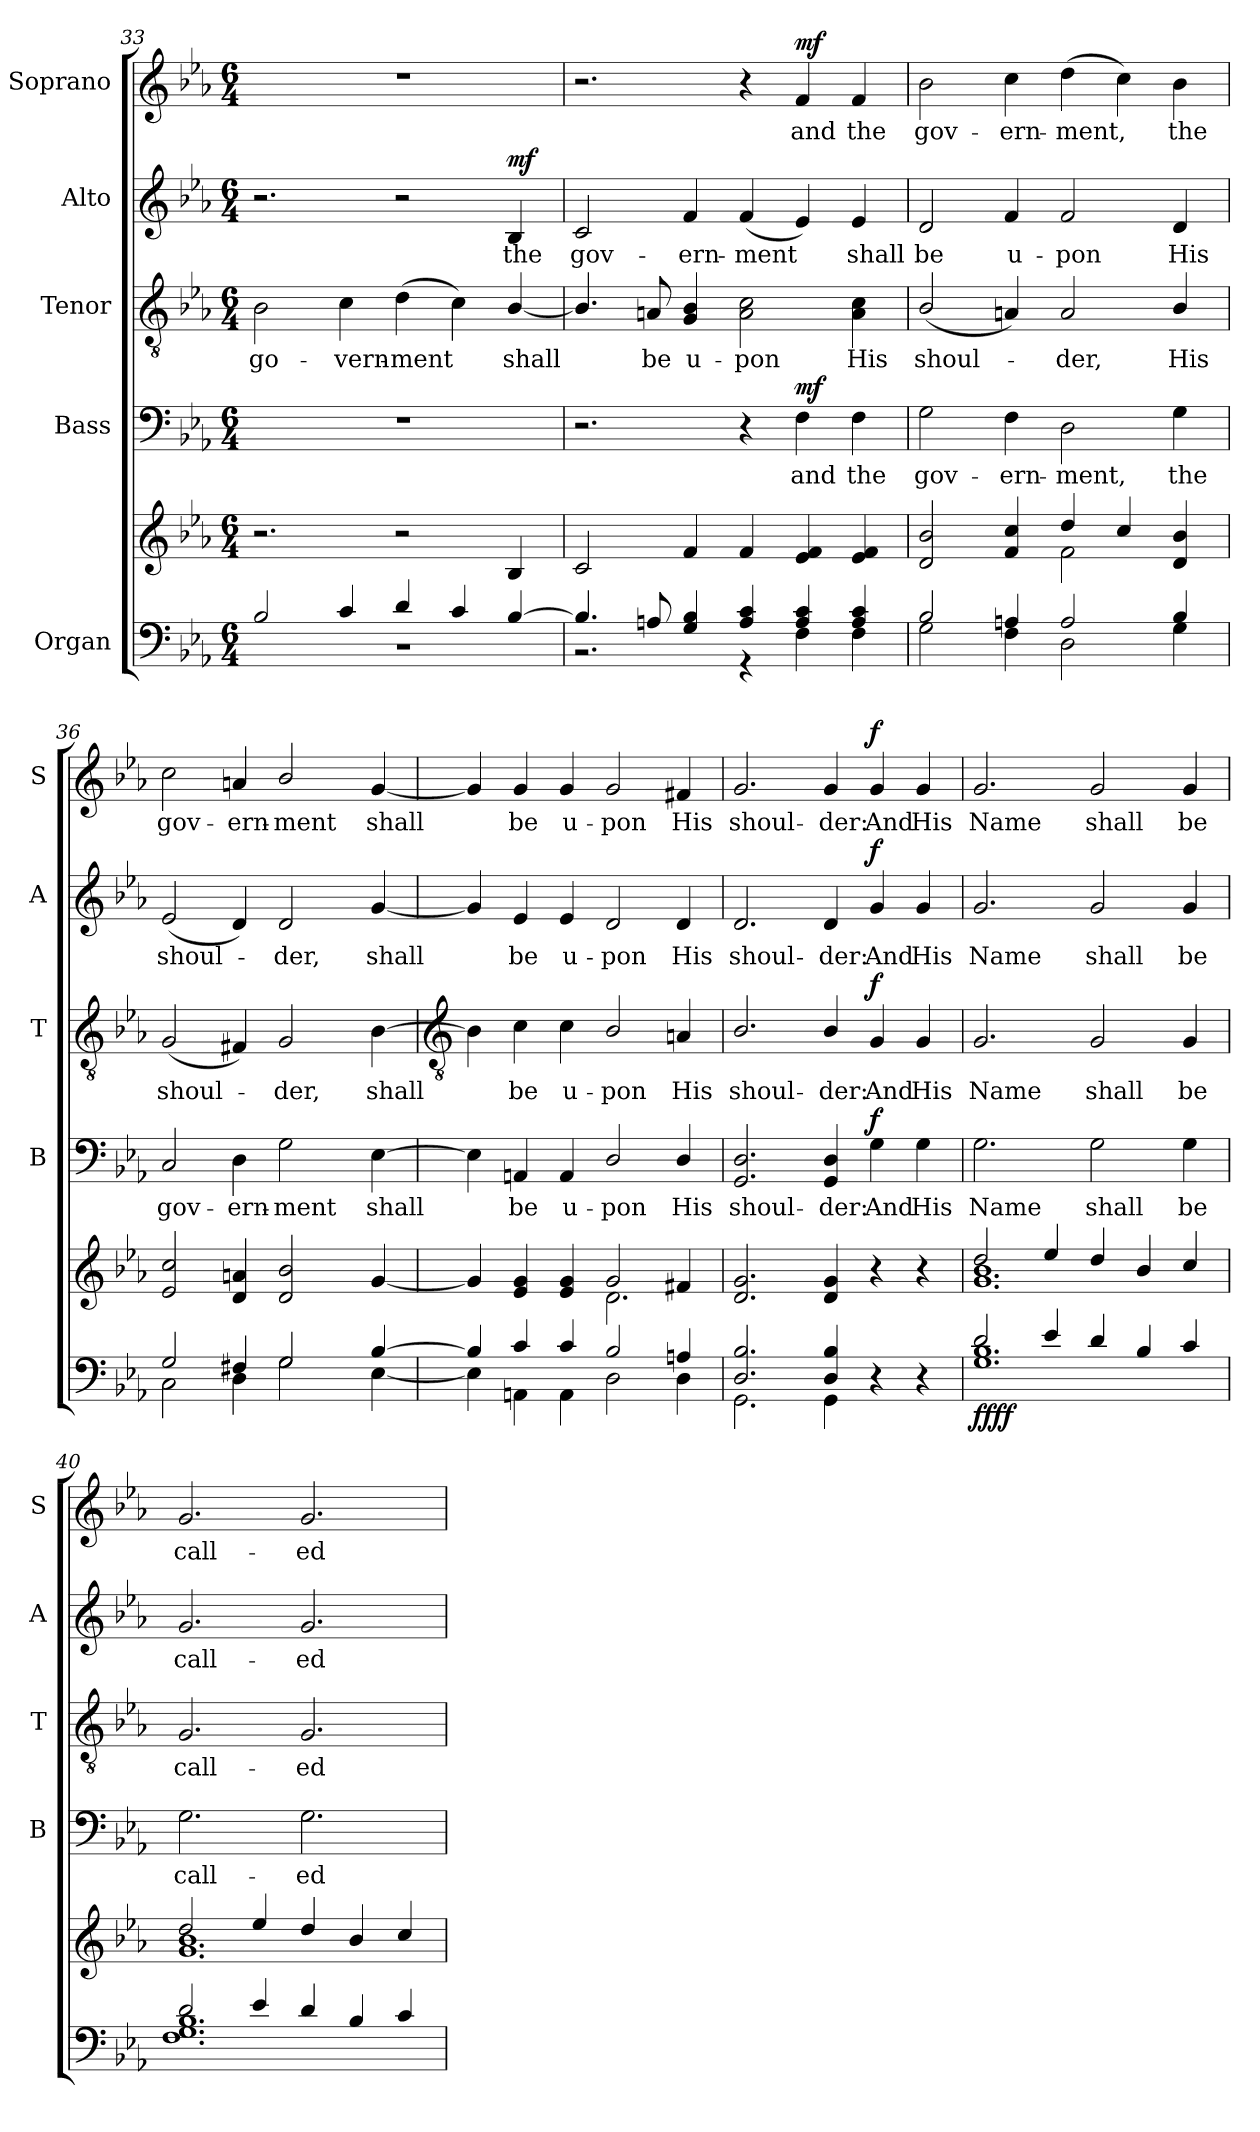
**kern	**kern	**dynam	**kern	**text	**dynam	**kern	**text	**dynam	**kern	**text	**dynam	**kern	**text	**dynam
*part5	*part5	*part5	*part4	*part4	*part4	*part3	*part3	*part3	*part2	*part2	*part2	*part1	*part1	*part1
*staff6	*staff5	*staff5/6	*staff4	*staff4	*staff4	*staff3	*staff3	*staff3	*staff2	*staff2	*staff2	*staff1	*staff1	*staff1
*I"Organ	*	*	*I"Bass	*	*	*I"Tenor	*	*	*I"Alto	*	*	*I"Soprano	*	*
*	*	*	*I'B	*	*	*I'T	*	*	*I'A	*	*	*I'S	*	*
!!LO:LB:g=z
*clefF4	*clefG2	*	*clefF4	*	*	*clefGv2	*	*	*clefG2	*	*	*clefG2	*	*
*k[b-e-a-]	*k[b-e-a-]	*	*k[b-e-a-]	*	*	*k[b-e-a-]	*	*	*k[b-e-a-]	*	*	*k[b-e-a-]	*	*
*E-:	*E-:	*	*E-:	*	*	*E-:	*	*	*E-:	*	*	*E-:	*	*
*M6/4	*M6/4	*	*M6/4	*	*	*M6/4	*	*	*M6/4	*	*	*M6/4	*	*
=33	=33	=33	=33	=33	=33	=33	=33	=33	=33	=33	=33	=33	=33	=33
*^	*	*	*	*	*	*	*	*	*	*	*	*	*	*
!	!LO:N:vis=1	!	!	!LO:N:vis=1	!	!	!	!LO:LY:b	!	!	!	!	!LO:N:vis=1	!	!
*	*	*^	*	*	*	*	*	*	*	*	*	*	*	*	*
2B-/	1.r	2.r	1ryy	.	1.r	.	.	2B-	go-	.	2.r	.	.	1.r	.	.
!	!	!	!	!	!	!	!	!	!LO:LY:b	!	!	!	!	!	!	!
4c/	.	.	.	.	.	.	.	4c	-vern-	.	.	.	.	.	.	.
!	!	!	!	!	!	!	!	!	!LO:LY:b	!	!	!	!	!	!	!
4d/	.	2r	.	.	.	.	.	(>4d	-ment	.	2r	.	.	.	.	.
4c/	.	.	4ryy	.	.	.	.	4c)	.	.	.	.	.	.	.	.
!	!	!	!	!	!	!	!	!	!LO:LY:b	!	!	!LO:LY:b	!LO:DY:b	!	!	!
[4B-/	.	4B-	4ryy	.	.	.	.	[4B-/	shall	.	4B-	the	mf	.	.	.
=34	=34	=34	=34	=34	=34	=34	=34	=34	=34	=34	=34	=34	=34	=34	=34	=34
!	!	!	!	!	!	!	!	!	!	!	!	!LO:LY:b	!	!	!	!
4.B-/]	2.r	2c	1ryy	.	2.r	.	.	4.B-/]	.	.	2c	gov-	.	2.r	.	.
!	!	!	!	!	!	!	!	!	!LO:LY:b	!	!	!	!	!	!	!
8An/	.	.	.	.	.	.	.	8An	be	.	.	.	.	.	.	.
!	!	!	!	!	!	!	!	!	!LO:LY:b	!	!	!LO:LY:b	!	!	!	!
4G/ 4B-/	.	4f	.	.	.	.	.	4G 4B-	u-	.	4f	-ern-	.	.	.	.
!	!	!	!	!	!	!	!	!	!LO:LY:b	!	!	!LO:LY:b	!	!	!	!
4A/ 4c/	4r	4f	.	.	4r	.	.	2A 2c	-pon	.	(<4f	-ment	.	4r	.	.
!	!	!	!	!LO:DY:b=2	!	!LO:LY:b	!	!	!	!	!	!	!	!	!LO:LY:b	!
!	!	!	!	!LO:DY:n=1:b	!	!	!LO:DY:b	!	!	!	!	!	!	!	!	!LO:DY:b
4A/ 4c/	4F\	4e- 4f	4ryy	mf mf	4F	and	mf	.	.	.	4e-)	.	.	4f	and	mf
!	!	!	!	!	!	!LO:LY:b	!	!	!LO:LY:b	!	!	!LO:LY:b	!	!	!LO:LY:b	!
4A/ 4c/	4F\	4e- 4f	4ryy	.	4F	the	.	4A 4c	His	.	4e-	shall	.	4f	the	.
=35	=35	=35	=35	=35	=35	=35	=35	=35	=35	=35	=35	=35	=35	=35	=35	=35
!	!	!	!	!	!	!LO:LY:b	!	!	!LO:LY:b	!	!	!LO:LY:b	!	!	!LO:LY:b	!
2B-/	2G\	2d 2b-	2.ryy	.	2G	gov-	.	(<2B-/	shoul-	.	2d	be	.	2b-	gov-	.
!	!	!	!	!	!	!LO:LY:b	!	!	!	!	!	!LO:LY:b	!	!	!LO:LY:b	!
4An/	4F\	4f 4cc	.	.	4F	-ern-	.	4An)	.	.	4f	u-	.	4cc	-ern-	.
!	!	!	!	!	!	!LO:LY:b	!	!	!LO:LY:b	!	!	!LO:LY:b	!	!	!LO:LY:b	!
2A/	2D\	4dd/	2f\	.	2D	-ment,	.	2A	der,	.	2f	-pon	.	(>4dd	-ment,	.
.	.	4cc/	.	.	.	.	.	.	.	.	.	.	.	4cc)	.	.
!	!	!	!	!	!	!LO:LY:b	!	!	!LO:LY:b	!	!	!LO:LY:b	!	!	!LO:LY:b	!
4B-/	4G\	4d 4b-	4ryy	.	4G	the	.	4B-/	His	.	4d	His	.	4b-	the	.
=36	=36	=36	=36	=36	=36	=36	=36	=36	=36	=36	=36	=36	=36	=36	=36	=36
!	!	!	!	!	!	!LO:LY:b	!	!	!LO:LY:b	!	!	!LO:LY:b	!	!	!LO:LY:b	!
2G/	2C\	2e- 2cc	1ryy	.	2C	gov-	.	(<2G	shoul-	.	(<2e-	shoul-	.	2cc	gov-	.
!	!	!	!	!	!	!LO:LY:b	!	!	!	!	!	!	!	!	!LO:LY:b	!
4F#X/	4D\	4d 4an	.	.	4D	-ern-	.	4F#X)	.	.	4d)	.	.	4an	-ern-	.
!	!	!	!	!	!	!LO:LY:b	!	!	!LO:LY:b	!	!	!LO:LY:b	!	!	!LO:LY:b	!
2G/	2G\	2d/ 2b-/	.	.	2G	-ment	.	2G	der,	.	2d	der,	.	2b-/	-ment	.
.	.	.	4ryy	.	.	.	.	.	.	.	.	.	.	.	.	.
!	!	!	!	!	!	!LO:LY:b	!	!	!LO:LY:b	!	!	!LO:LY:b	!	!	!LO:LY:b	!
[4B-/	[4E-\	[4g	4ryy	.	[4E-	shall	.	[4B-	shall	.	[4g	shall	.	[4g	shall	.
!!LO:LB:g=z
=37	=37	=37	=37	=37	=37	=37	=37	=37	=37	=37	=37	=37	=37	=37	=37	=37
*	*	*	*	*	*	*	*	*clefGv2	*	*	*	*	*	*	*	*
4B-/]	4E-\]	4g/]	2.ryy	.	4E-]	.	.	4B-]	.	.	4g]	.	.	4g]	.	.
!	!	!	!	!	!	!LO:LY:b	!	!	!LO:LY:b	!	!	!LO:LY:b	!	!	!LO:LY:b	!
4c/	4AAn\	4e-/ 4g/	.	.	4AAn	be	.	4c	be	.	4e-	be	.	4g	be	.
!	!	!	!	!	!	!LO:LY:b	!	!	!LO:LY:b	!	!	!LO:LY:b	!	!	!LO:LY:b	!
4c/	4AA\	4e-/ 4g/	.	.	4AA	u-	.	4c	u-	.	4e-	u-	.	4g	u-	.
!	!	!	!	!	!	!LO:LY:b	!	!	!LO:LY:b	!	!	!LO:LY:b	!	!	!LO:LY:b	!
2B-/	2D\	2g/	2.d\	.	2D/	-pon	.	2B-/	-pon	.	2d	-pon	.	2g	-pon	.
!	!	!	!	!	!	!LO:LY:b	!	!	!LO:LY:b	!	!	!LO:LY:b	!	!	!LO:LY:b	!
4An/	4D\	4f#X/	.	.	4D/	His	.	4An	His	.	4d	His	.	4f#X	His	.
=38	=38	=38	=38	=38	=38	=38	=38	=38	=38	=38	=38	=38	=38	=38	=38	=38
!	!	!	!	!	!	!LO:LY:b	!	!	!LO:LY:b	!	!	!LO:LY:b	!	!	!LO:LY:b	!
2.D/ 2.B-/	2.GG\	2.d/ 2.g/	1ryy	.	2.GG 2.D	shoul-	.	2.B-/	shoul-	.	2.d	shoul-	.	2.g	shoul-	.
!	!	!	!	!	!	!LO:LY:b	!	!	!LO:LY:b	!	!	!LO:LY:b	!	!	!LO:LY:b	!
4D/ 4B-/	4GG\	4d/ 4g/	.	.	4GG 4D	-der:	.	4B-/	-der:	.	4d	-der:	.	4g	-der:	.
!	!	!	!	!	!	!LO:LY:b	!LO:DY:b	!	!LO:LY:b	!LO:DY:b	!	!LO:LY:b	!LO:DY:b	!	!LO:LY:b	!LO:DY:b
4r	2ryy	4r	4ryy	.	4G	And	f	4G	And	f	4g	And	f	4g	And	f
!	!	!	!	!	!	!LO:LY:b	!	!	!LO:LY:b	!	!	!LO:LY:b	!	!	!LO:LY:b	!
4r	.	4r	4ryy	.	4G	His	.	4G	His	.	4g	His	.	4g	His	.
=39	=39	=39	=39	=39	=39	=39	=39	=39	=39	=39	=39	=39	=39	=39	=39	=39
!	!	!	!	!LO:DY:b=2	!	!LO:LY:b	!	!	!LO:LY:b	!	!	!LO:LY:b	!	!	!LO:LY:b	!
!	!	!	!	!LO:DY:n=1:b=2	!	!	!	!	!	!	!	!	!	!	!	!
!	!	!	!	!LO:DY:n=2:b	!	!	!	!	!	!	!	!	!	!	!	!
!	!	!	!	!LO:DY:n=3:b	!	!	!	!	!	!	!	!	!	!	!	!
2d/	1.G\ 1.B-\	2dd/	1.g\ 1.b-\	f f f f	2.G	Name	.	2.G	Name	.	2.g	Name	.	2.g	Name	.
4e-/	.	4ee-/	.	.	.	.	.	.	.	.	.	.	.	.	.	.
!	!	!	!	!	!	!LO:LY:b	!	!	!LO:LY:b	!	!	!LO:LY:b	!	!	!LO:LY:b	!
4d/	.	4dd/	.	.	2G	shall	.	2G	shall	.	2g	shall	.	2g	shall	.
4B-/	.	4b-/	.	.	.	.	.	.	.	.	.	.	.	.	.	.
!	!	!	!	!	!	!LO:LY:b	!	!	!LO:LY:b	!	!	!LO:LY:b	!	!	!LO:LY:b	!
4c/	.	4cc/	.	.	4G	be	.	4G	be	.	4g	be	.	4g	be	.
=40	=40	=40	=40	=40	=40	=40	=40	=40	=40	=40	=40	=40	=40	=40	=40	=40
!	!	!	!	!	!	!LO:LY:b	!	!	!LO:LY:b	!	!	!LO:LY:b	!	!	!LO:LY:b	!
2d/	1.F\ 1.G\ 1.B-\	2dd/	1.g\ 1.b-\	.	2.G	call-	.	2.G	call-	.	2.g	call-	.	2.g	call-	.
4e-/	.	4ee-/	.	.	.	.	.	.	.	.	.	.	.	.	.	.
!	!	!	!	!	!	!LO:LY:b	!	!	!LO:LY:b	!	!	!LO:LY:b	!	!	!LO:LY:b	!
4d/	.	4dd/	.	.	2.G	-ed	.	2.G	-ed	.	2.g	-ed	.	2.g	-ed	.
4B-/	.	4b-/	.	.	.	.	.	.	.	.	.	.	.	.	.	.
4c/	.	4cc/	.	.	.	.	.	.	.	.	.	.	.	.	.	.
*v	*v	*	*	*	*	*	*	*	*	*	*	*	*	*	*	*
*	*v	*v	*	*	*	*	*	*	*	*	*	*	*	*	*
=	=	=	=	=	=	=	=	=	=	=	=	=	=	=
*-	*-	*-	*-	*-	*-	*-	*-	*-	*-	*-	*-	*-	*-	*-
